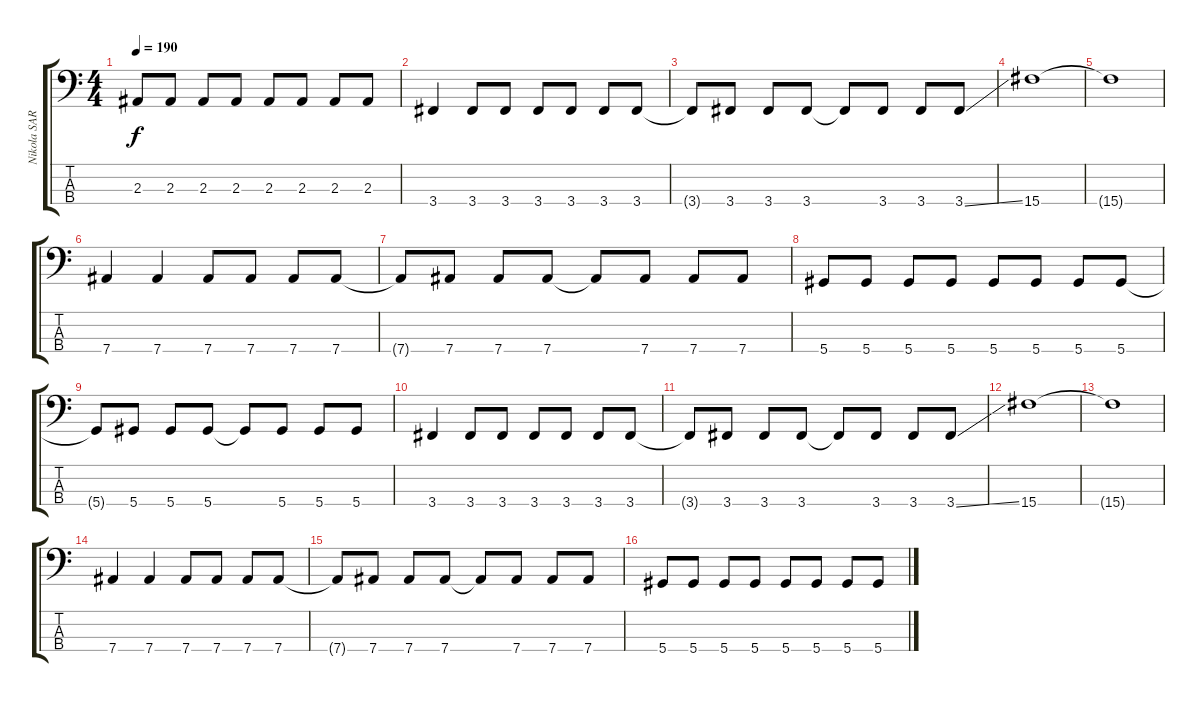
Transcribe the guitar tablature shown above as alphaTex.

\track ("Nikola SARCEVIC" "Nikola SAR") {instrument electricbasspick}
\staff {score tabs}
\tuning (Gb2 Db2 Ab1 Eb1) {hide}
\ts (4 4)
\tempo 190
\clef f4
\ks c
2.3.8{dy f} 2.3.8 2.3.8 2.3.8 2.3.8 2.3.8 2.3.8 2.3.8 |
3.4.4 3.4.8 3.4.8 3.4.8 3.4.8 3.4.8 3.4.8 |
3.4{t}.8 3.4.8 3.4.8 3.4.8 3.4{t}.8 3.4.8 3.4.8 3.4{ss}.8 |
15.4.1 |
15.4{t}.1 |
7.4.4 7.4.4 7.4.8 7.4.8 7.4.8 7.4.8 |
7.4{t}.8 7.4.8 7.4.8 7.4.8 7.4{t}.8 7.4.8 7.4.8 7.4.8 |
5.4.8 5.4.8 5.4.8 5.4.8 5.4.8 5.4.8 5.4.8 5.4.8 |
5.4{t}.8 5.4.8 5.4.8 5.4.8 5.4{t}.8 5.4.8 5.4.8 5.4.8 |
3.4.4 3.4.8 3.4.8 3.4.8 3.4.8 3.4.8 3.4.8 |
3.4{t}.8 3.4.8 3.4.8 3.4.8 3.4{t}.8 3.4.8 3.4.8 3.4{ss}.8 |
15.4.1 |
15.4{t}.1 |
7.4.4 7.4.4 7.4.8 7.4.8 7.4.8 7.4.8 |
7.4{t}.8 7.4.8 7.4.8 7.4.8 7.4{t}.8 7.4.8 7.4.8 7.4.8 |
5.4.8 5.4.8 5.4.8 5.4.8 5.4.8 5.4.8 5.4.8 5.4.8
